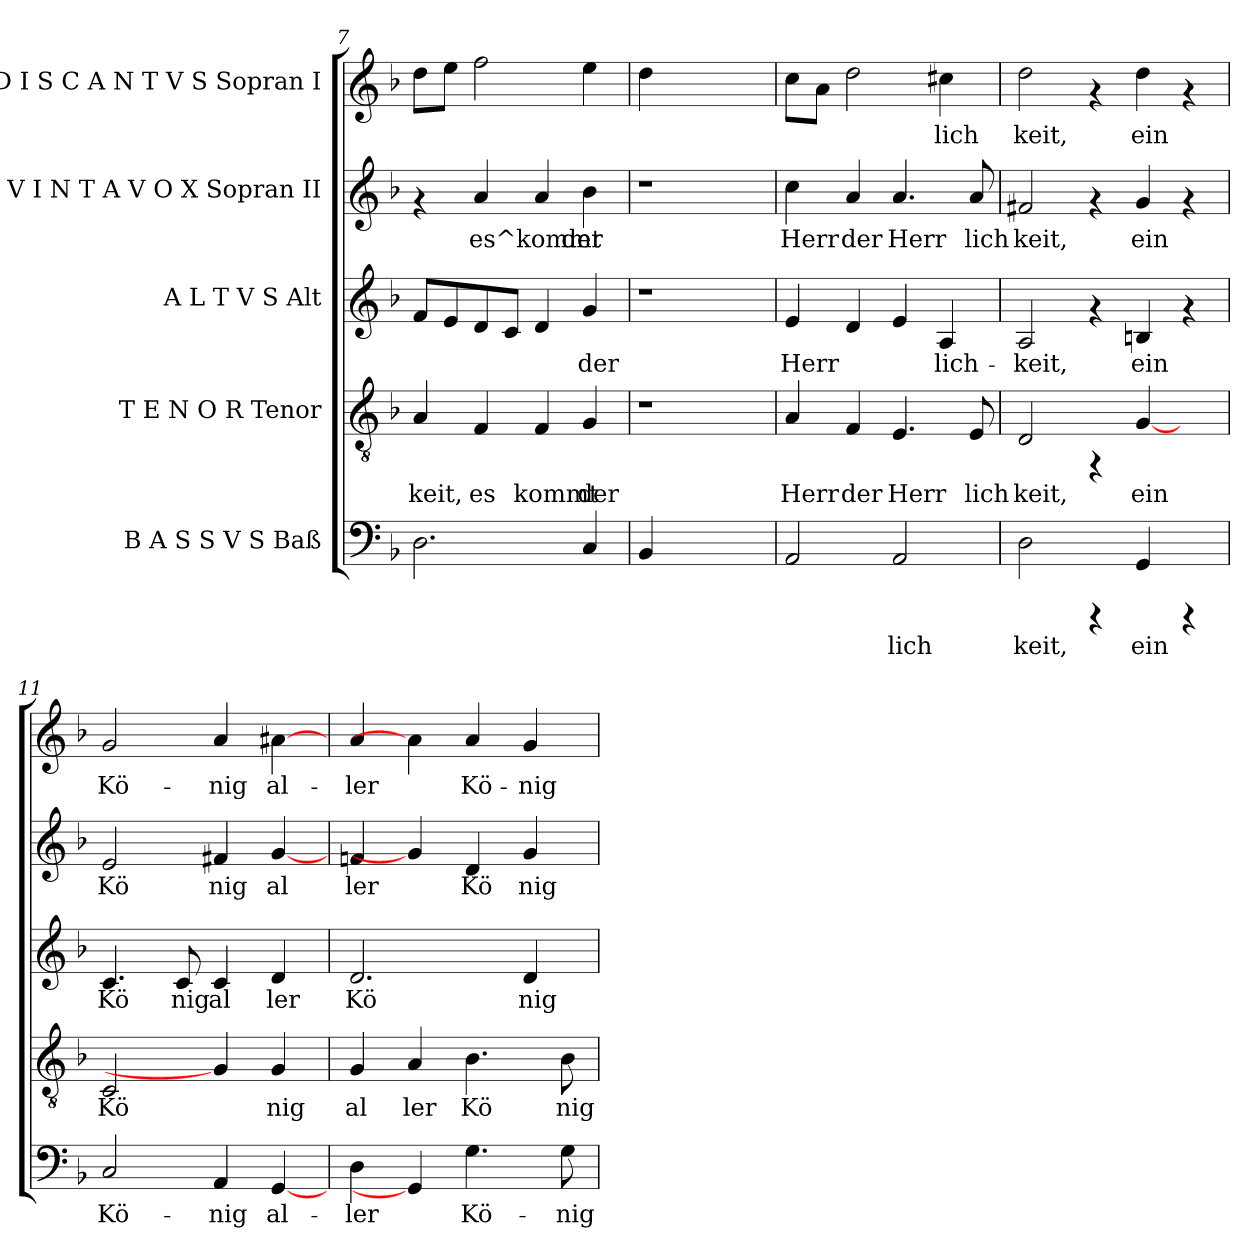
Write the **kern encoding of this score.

**kern	**text	**kern	**text	**kern	**text	**kern	**text	**kern	**text
*part5	*part5	*part4	*part4	*part3	*part3	*part2	*part2	*part1	*part1
*staff5	*staff5	*staff4	*staff4	*staff3	*staff3	*staff2	*staff2	*staff1	*staff1
*I"B A S S V S  Baß	*	*I"T E N O R  Tenor	*	*I"A L T V S  Alt	*	*I"Q V I N T A V O X  Sopran II	*	*I"D I S C A N T V S  Sopran I	*
*clefF4	*	*clefGv2	*	*clefG2	*	*clefG2	*	*clefG2	*
*	*	*	*	*	*	*	*	*ITrd1c2	*
*k[b-]	*	*k[b-]	*	*k[b-]	*	*k[b-]	*	*k[b-e-a-]	*
*F:	*	*F:	*	*F:	*	*F:	*	*E-:	*
=7	=7	=7	=7	=7	=7	=7	=7	=7	=7
!	!LO:LY:b:rj	!	!LO:LY:b:rj	!	!LO:LY:b:rj	!	!	!	!LO:LY:b:rj
2.D\	.	4A/	keit,	8f/L	.	4rf	.	8cc\L	.
!	!	!	!	!	!LO:LY:b:rj	!	!	!	!LO:LY:b:rj
.	.	.	.	8e/	.	.	.	8dd\J	.
!	!	!	!LO:LY:b:rj	!	!LO:LY:b:rj	!	!LO:LY:b:rj	!	!LO:LY:b:rj
.	.	4F/	es	8d/	.	4a/	es^kommt	2ee-\	.
!	!	!	!	!	!LO:LY:b:rj	!	!	!	!
.	.	.	.	8c/J	.	.	.	.	.
!	!	!	!LO:LY:b:rj	!	!LO:LY:b:rj	!	!LO:LY:b:rj	!	!
.	.	4F/	kommt	4d/	.	4a/	.	.	.
!	!LO:LY:b:rj	!	!LO:LY:b:rj	!	!LO:LY:b:rj	!	!LO:LY:b:rj	!	!LO:LY:b:rj
4C/	.	4G/	der	4g/	der	4b-\	der	4dd\	.
=8	=8	=8	=8	=8	=8	=8	=8	=8	=8
!	!LO:LY:b:rj	!	!	!	!	!	!	!	!LO:LY:b:rj
4BB-/	.	1r	.	1r	.	1r	.	4cc\	.
2.ryy	.	.	.	.	.	.	.	2.ryy	.
=9	=9	=9	=9	=9	=9	=9	=9	=9	=9
!	!LO:LY:b:rj	!	!LO:LY:b:rj	!	!LO:LY:b:rj	!	!LO:LY:b:rj	!	!LO:LY:b:rj
2AA/	.	4A/	Herr	4e/	Herr-	4cc\	Herr	8b-\L	.
!	!	!	!	!	!	!	!	!	!LO:LY:b:rj
.	.	.	.	.	.	.	.	8g\J	.
!	!	!	!LO:LY:b:rj	!	!LO:LY:b:rj	!	!LO:LY:b:rj	!	!LO:LY:b:rj
.	.	4F/	der	4d/	--	4a/	der	2cc\	.
!	!LO:LY:b:rj	!	!LO:LY:b:rj	!	!LO:LY:b:rj	!	!LO:LY:b:rj	!	!
2AA/	lich	4.E/	Herr	4e/	--	4.a/	Herr	.	.
!	!	!	!	!	!LO:LY:b:rj	!	!	!	!LO:LY:b:rj
.	.	.	.	4A/	-lich-	.	.	4bn\	lich
!	!	!	!LO:LY:b:rj	!	!	!	!LO:LY:b:rj	!	!
.	.	8E/	lich	.	.	8a/	lich	.	.
=10	=10	=10	=10	=10	=10	=10	=10	=10	=10
!	!LO:LY:b:rj	!	!LO:LY:b:rj	!	!LO:LY:b:rj	!	!LO:LY:b:rj	!	!LO:LY:b:rj
2D\	keit,	2D/	keit,	2A/	-keit,	2f#X/	keit,	2cc\	keit,
4rCCC	.	4rFF	.	4rf	.	4rf	.	4rf	.
!	!LO:LY:b:rj	!	!LO:LY:b:rj	!	!LO:LY:b:rj	!	!LO:LY:b:rj	!	!LO:LY:b:rj
4GG/	ein	[4G/	ein	4Bn/	ein	4g/	ein	4cc\	ein
4rCCC	.	4ryy	.	4rf	.	4rf	.	4rf	.
!!LO:PB:g=z
=11	=11	=11	=11	=11	=11	=11	=11	=11	=11
!	!LO:LY:b:rj	!	!LO:LY:b:rj	!	!LO:LY:b:rj	!	!LO:LY:b:rj	!	!LO:LY:b:rj
2C/	Kö-	2C/	Kö	4.c/	Kö	2e/	Kö	2f/	Kö-
!	!	!	!	!	!LO:LY:b:rj	!	!	!	!
.	.	.	.	8c/	nig	.	.	.	.
!	!LO:LY:b:rj	!	!	!	!LO:LY:b:rj	!	!LO:LY:b:rj	!	!LO:LY:b:rj
4AA/	-nig	4G/]	.	4c/	al	4f#X/	nig	4g/	-nig
!	!LO:LY:b:rj	!	!LO:LY:b:rj	!	!LO:LY:b:rj	!	!LO:LY:b:rj	!	!LO:LY:b:rj
[4GG/	al-	4G/	nig	4d/	ler	[4g/	al	[4g#\	al-
=12	=12	=12	=12	=12	=12	=12	=12	=12	=12
!	!LO:LY:b:rj	!	!LO:LY:b:rj	!	!LO:LY:b:rj	!	!LO:LY:b:rj	!	!LO:LY:b:rj
4D\	-ler	4G/	al	2.d/	Kö	4fn/	ler	4g/	-ler
!	!	!	!LO:LY:b:rj	!	!	!	!	!	!
4GG/]	.	4A/	ler	.	.	4g/]	.	4g#\]	.
!	!LO:LY:b:rj	!	!LO:LY:b:rj	!	!	!	!LO:LY:b:rj	!	!LO:LY:b:rj
4.G\	Kö-	4.B-\	Kö	.	.	4d/	Kö	4g/	Kö-
!	!	!	!	!	!LO:LY:b:rj	!	!LO:LY:b:rj	!	!LO:LY:b:rj
.	.	.	.	4d/	nig	4g/	nig	4f/	-nig-
!	!LO:LY:b:rj	!	!LO:LY:b:rj	!	!	!	!	!	!
8G\	-nig-	8B-\	nig	.	.	.	.	.	.
=	=	=	=	=	=	=	=	=	=
*-	*-	*-	*-	*-	*-	*-	*-	*-	*-
